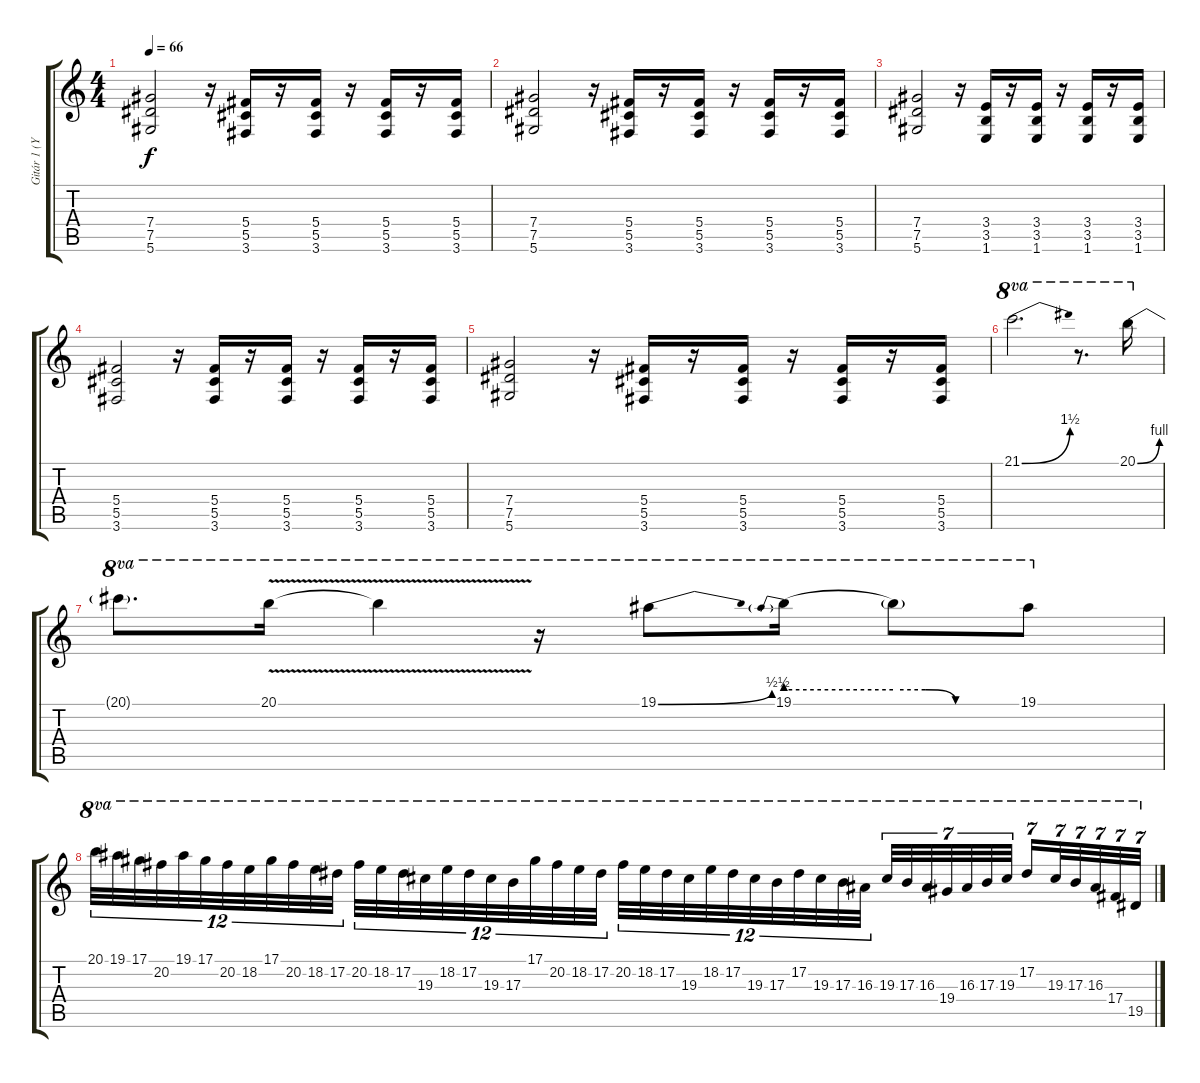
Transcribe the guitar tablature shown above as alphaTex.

\track ("Gitár 1 (Yngwie Malmsteen)" "Gitár 1 (Y") {instrument distortionguitar}
\staff {score tabs}
\tuning (Eb4 Bb3 Gb3 Db3 Ab2 Eb2) {hide}
\ts (4 4)
\tempo 66
\clef g2
\ks c
(7.4 7.5 5.6).2{dy f} r.16 (5.4 5.5 3.6).16 r.16 (5.4 5.5 3.6).16 r.16 (5.4 5.5 3.6).16 r.16 (5.4 5.5 3.6).16 |
(7.4 7.5 5.6).2 r.16 (5.4 5.5 3.6).16 r.16 (5.4 5.5 3.6).16 r.16 (5.4 5.5 3.6).16 r.16 (5.4 5.5 3.6).16 |
(7.4 7.5 5.6).2 r.16 (3.4 3.5 1.6).16 r.16 (3.4 3.5 1.6).16 r.16 (3.4 3.5 1.6).16 r.16 (3.4 3.5 1.6).16 |
(5.4 5.5 3.6).2 r.16 (5.4 5.5 3.6).16 r.16 (5.4 5.5 3.6).16 r.16 (5.4 5.5 3.6).16 r.16 (5.4 5.5 3.6).16 |
(7.4 7.5 5.6).2 r.16 (5.4 5.5 3.6).16 r.16 (5.4 5.5 3.6).16 r.16 (5.4 5.5 3.6).16 r.16 (5.4 5.5 3.6).16 |
21.1{be (bend 0 0 60 6)}.2{d ot 8va} r.8{d ot 8va} 20.1{be (bend 0 0 60 4)}.16{ot 8va} |
20.1{t}.8{d ot 8va} 20.1{v}.16{ot 8va} 20.1{t}.4{ot 8va} r.16{ot 8va} 19.1{be (bend 0 0 60 2)}.8{ot 8va} 19.1{be (prebend 0 2 60 2)}.16{ot 8va} 19.1{be (custom 0 2 15 2 30 0 60 0) t}.8{ot 8va} 19.1.8{ot 8va} |
20.1.32{tu (12 8) ot 8va} 19.1.32{tu (12 8) ot 8va} 17.1.32{tu (12 8) ot 8va} 20.2.32{tu (12 8) ot 8va} 19.1.32{tu (12 8) ot 8va} 17.1.32{tu (12 8) ot 8va} 20.2.32{tu (12 8) ot 8va} 18.2.32{tu (12 8) ot 8va} 17.1.32{tu (12 8) ot 8va} 20.2.32{tu (12 8) ot 8va} 18.2.32{tu (12 8) ot 8va} 17.2.32{tu (12 8) ot 8va} 20.2.32{tu (12 8) ot 8va} 18.2.32{tu (12 8) ot 8va} 17.2.32{tu (12 8) ot 8va} 19.3.32{tu (12 8) ot 8va} 18.2.32{tu (12 8) ot 8va} 17.2.32{tu (12 8) ot 8va} 19.3.32{tu (12 8) ot 8va} 17.3.32{tu (12 8) ot 8va} 17.1.32{tu (12 8) ot 8va} 20.2.32{tu (12 8) ot 8va} 18.2.32{tu (12 8) ot 8va} 17.2.32{tu (12 8) ot 8va} 20.2.32{tu (12 8) ot 8va} 18.2.32{tu (12 8) ot 8va} 17.2.32{tu (12 8) ot 8va} 19.3.32{tu (12 8) ot 8va} 18.2.32{tu (12 8) ot 8va} 17.2.32{tu (12 8) ot 8va} 19.3.32{tu (12 8) ot 8va} 17.3.32{tu (12 8) ot 8va} 17.2.32{tu (12 8) ot 8va} 19.3.32{tu (12 8) ot 8va} 17.3.32{tu (12 8) ot 8va} 16.3.32{tu (12 8) ot 8va} 19.3.32{tu (7 4) ot 8va} 17.3.32{tu (7 4) ot 8va} 16.3.32{tu (7 4) ot 8va} 19.4.32{tu (7 4) ot 8va} 16.3.32{tu (7 4) ot 8va} 17.3.32{tu (7 4) ot 8va} 19.3.32{tu (7 4) ot 8va beam splitsecondary} 17.2.16{tu (7 4) ot 8va} 19.3.32{tu (7 4) ot 8va} 17.3.32{tu (7 4) ot 8va} 16.3.32{tu (7 4) ot 8va} 17.4.32{tu (7 4) ot 8va} 19.5.32{tu (7 4) ot 8va}
